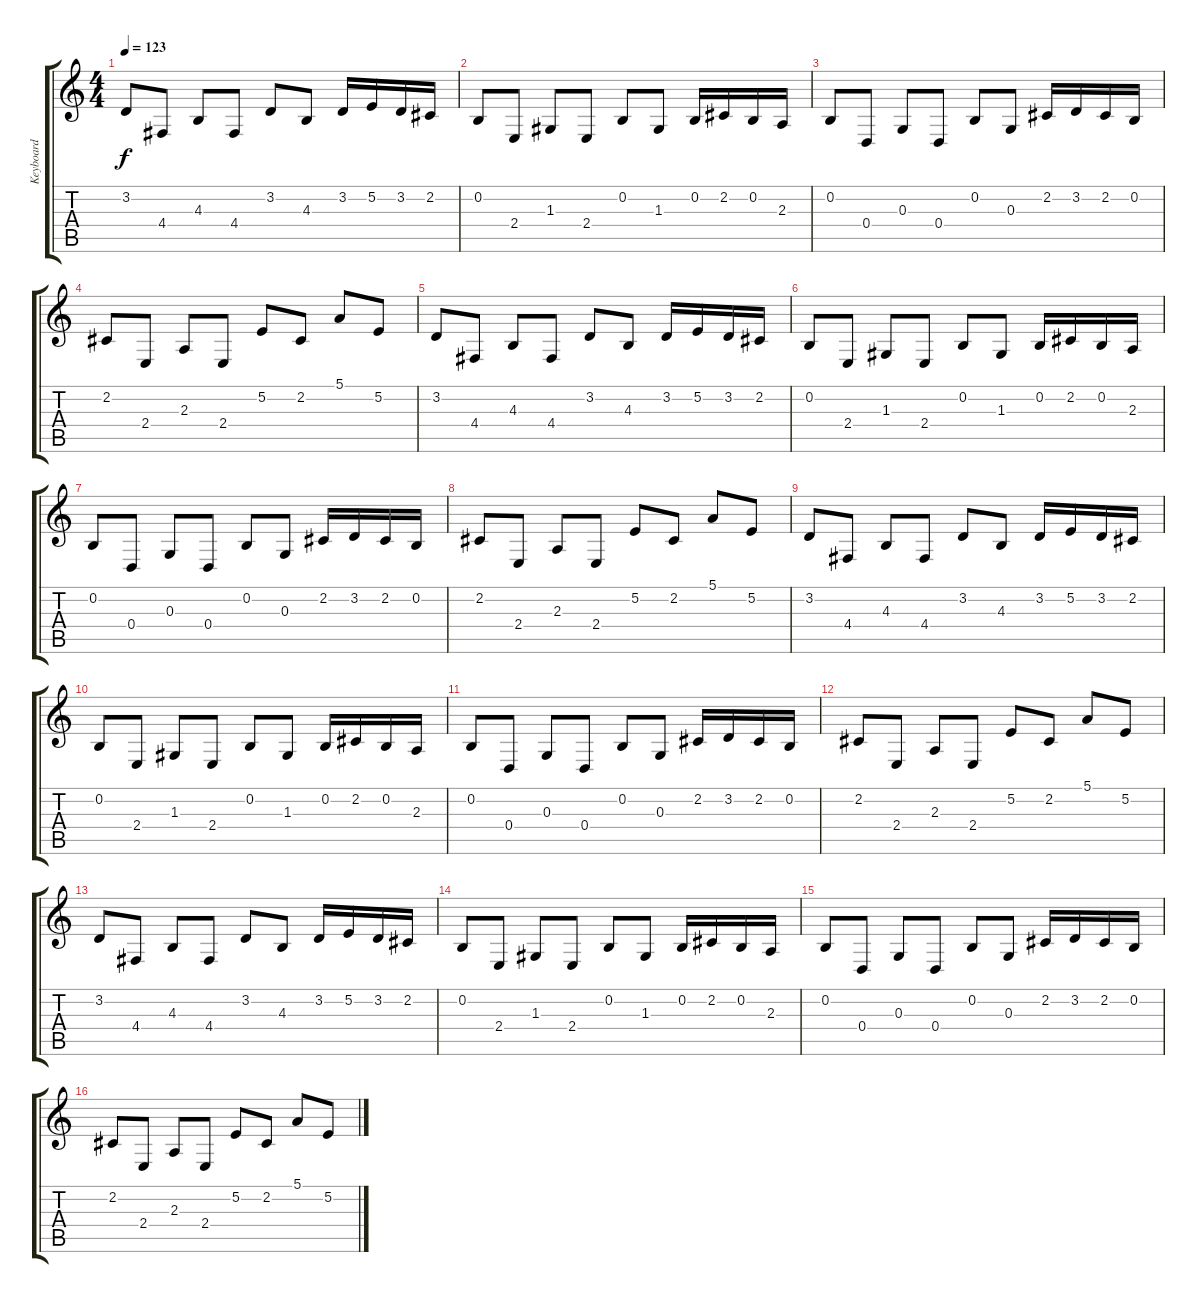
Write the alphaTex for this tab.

\track ("Keyboard" "Keyboard") {instrument lead8bassandlead}
\staff {score tabs}
\tuning (E4 B3 G3 D3 A2 E2) {hide}
\ts (4 4)
\tempo 123
\clef g2
\ks c
3.2.8{dy f} 4.4.8 4.3.8 4.4.8 3.2.8 4.3.8 3.2.16 5.2.16 3.2.16 2.2.16 |
0.2.8 2.4.8 1.3.8 2.4.8 0.2.8 1.3.8 0.2.16 2.2.16 0.2.16 2.3.16 |
0.2.8 0.4.8 0.3.8 0.4.8 0.2.8 0.3.8 2.2.16 3.2.16 2.2.16 0.2.16 |
2.2.8 2.4.8 2.3.8 2.4.8 5.2.8 2.2.8 5.1.8 5.2.8 |
3.2.8 4.4.8 4.3.8 4.4.8 3.2.8 4.3.8 3.2.16 5.2.16 3.2.16 2.2.16 |
0.2.8 2.4.8 1.3.8 2.4.8 0.2.8 1.3.8 0.2.16 2.2.16 0.2.16 2.3.16 |
0.2.8 0.4.8 0.3.8 0.4.8 0.2.8 0.3.8 2.2.16 3.2.16 2.2.16 0.2.16 |
2.2.8 2.4.8 2.3.8 2.4.8 5.2.8 2.2.8 5.1.8 5.2.8 |
3.2.8 4.4.8 4.3.8 4.4.8 3.2.8 4.3.8 3.2.16 5.2.16 3.2.16 2.2.16 |
0.2.8 2.4.8 1.3.8 2.4.8 0.2.8 1.3.8 0.2.16 2.2.16 0.2.16 2.3.16 |
0.2.8 0.4.8 0.3.8 0.4.8 0.2.8 0.3.8 2.2.16 3.2.16 2.2.16 0.2.16 |
2.2.8 2.4.8 2.3.8 2.4.8 5.2.8 2.2.8 5.1.8 5.2.8 |
3.2.8 4.4.8 4.3.8 4.4.8 3.2.8 4.3.8 3.2.16 5.2.16 3.2.16 2.2.16 |
0.2.8 2.4.8 1.3.8 2.4.8 0.2.8 1.3.8 0.2.16 2.2.16 0.2.16 2.3.16 |
0.2.8 0.4.8 0.3.8 0.4.8 0.2.8 0.3.8 2.2.16 3.2.16 2.2.16 0.2.16 |
2.2.8 2.4.8 2.3.8 2.4.8 5.2.8 2.2.8 5.1.8 5.2.8
